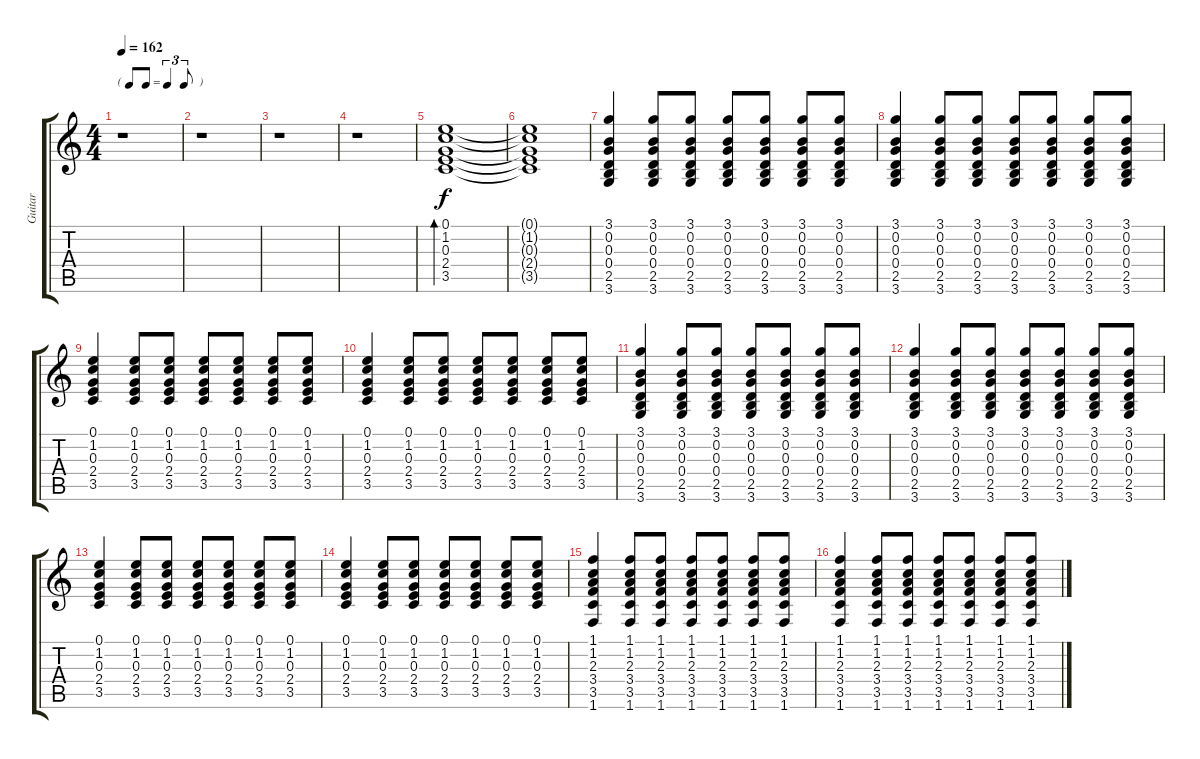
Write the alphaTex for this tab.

\track ("Guitar" "Guitar") {instrument acousticguitarsteel}
\staff {score tabs}
\tuning (E4 B3 G3 D3 A2 E2) {hide}
\ts (4 4)
\tf triplet8th
\tempo 162
\clef g2
\ks c
r.1{dy f instrument acousticguitarsteel} |
r.1 |
r.1 |
r.1 |
(0.1 1.2 0.3 2.4 3.5).1{bd 240} |
(0.1{t} 1.2{t} 0.3{t} 2.4{t} 3.5{t}).1 |
(3.1 0.2 0.3 0.4 2.5 3.6).4 (3.1 0.2 0.3 0.4 2.5 3.6).8 (3.1 0.2 0.3 0.4 2.5 3.6).8 (3.1 0.2 0.3 0.4 2.5 3.6).8 (3.1 0.2 0.3 0.4 2.5 3.6).8 (3.1 0.2 0.3 0.4 2.5 3.6).8 (3.1 0.2 0.3 0.4 2.5 3.6).8 |
(3.1 0.2 0.3 0.4 2.5 3.6).4 (3.1 0.2 0.3 0.4 2.5 3.6).8 (3.1 0.2 0.3 0.4 2.5 3.6).8 (3.1 0.2 0.3 0.4 2.5 3.6).8 (3.1 0.2 0.3 0.4 2.5 3.6).8 (3.1 0.2 0.3 0.4 2.5 3.6).8 (3.1 0.2 0.3 0.4 2.5 3.6).8 |
(0.1 1.2 0.3 2.4 3.5).4 (0.1 1.2 0.3 2.4 3.5).8 (0.1 1.2 0.3 2.4 3.5).8 (0.1 1.2 0.3 2.4 3.5).8 (0.1 1.2 0.3 2.4 3.5).8 (0.1 1.2 0.3 2.4 3.5).8 (0.1 1.2 0.3 2.4 3.5).8 |
(0.1 1.2 0.3 2.4 3.5).4 (0.1 1.2 0.3 2.4 3.5).8 (0.1 1.2 0.3 2.4 3.5).8 (0.1 1.2 0.3 2.4 3.5).8 (0.1 1.2 0.3 2.4 3.5).8 (0.1 1.2 0.3 2.4 3.5).8 (0.1 1.2 0.3 2.4 3.5).8 |
(3.1 0.2 0.3 0.4 2.5 3.6).4 (3.1 0.2 0.3 0.4 2.5 3.6).8 (3.1 0.2 0.3 0.4 2.5 3.6).8 (3.1 0.2 0.3 0.4 2.5 3.6).8 (3.1 0.2 0.3 0.4 2.5 3.6).8 (3.1 0.2 0.3 0.4 2.5 3.6).8 (3.1 0.2 0.3 0.4 2.5 3.6).8 |
(3.1 0.2 0.3 0.4 2.5 3.6).4 (3.1 0.2 0.3 0.4 2.5 3.6).8 (3.1 0.2 0.3 0.4 2.5 3.6).8 (3.1 0.2 0.3 0.4 2.5 3.6).8 (3.1 0.2 0.3 0.4 2.5 3.6).8 (3.1 0.2 0.3 0.4 2.5 3.6).8 (3.1 0.2 0.3 0.4 2.5 3.6).8 |
(0.1 1.2 0.3 2.4 3.5).4 (0.1 1.2 0.3 2.4 3.5).8 (0.1 1.2 0.3 2.4 3.5).8 (0.1 1.2 0.3 2.4 3.5).8 (0.1 1.2 0.3 2.4 3.5).8 (0.1 1.2 0.3 2.4 3.5).8 (0.1 1.2 0.3 2.4 3.5).8 |
(0.1 1.2 0.3 2.4 3.5).4 (0.1 1.2 0.3 2.4 3.5).8 (0.1 1.2 0.3 2.4 3.5).8 (0.1 1.2 0.3 2.4 3.5).8 (0.1 1.2 0.3 2.4 3.5).8 (0.1 1.2 0.3 2.4 3.5).8 (0.1 1.2 0.3 2.4 3.5).8 |
(1.1 1.2 2.3 3.4 3.5 1.6).4 (1.1 1.2 2.3 3.4 3.5 1.6).8 (1.1 1.2 2.3 3.4 3.5 1.6).8 (1.1 1.2 2.3 3.4 3.5 1.6).8 (1.1 1.2 2.3 3.4 3.5 1.6).8 (1.1 1.2 2.3 3.4 3.5 1.6).8 (1.1 1.2 2.3 3.4 3.5 1.6).8 |
(1.1 1.2 2.3 3.4 3.5 1.6).4 (1.1 1.2 2.3 3.4 3.5 1.6).8 (1.1 1.2 2.3 3.4 3.5 1.6).8 (1.1 1.2 2.3 3.4 3.5 1.6).8 (1.1 1.2 2.3 3.4 3.5 1.6).8 (1.1 1.2 2.3 3.4 3.5 1.6).8 (1.1 1.2 2.3 3.4 3.5 1.6).8
